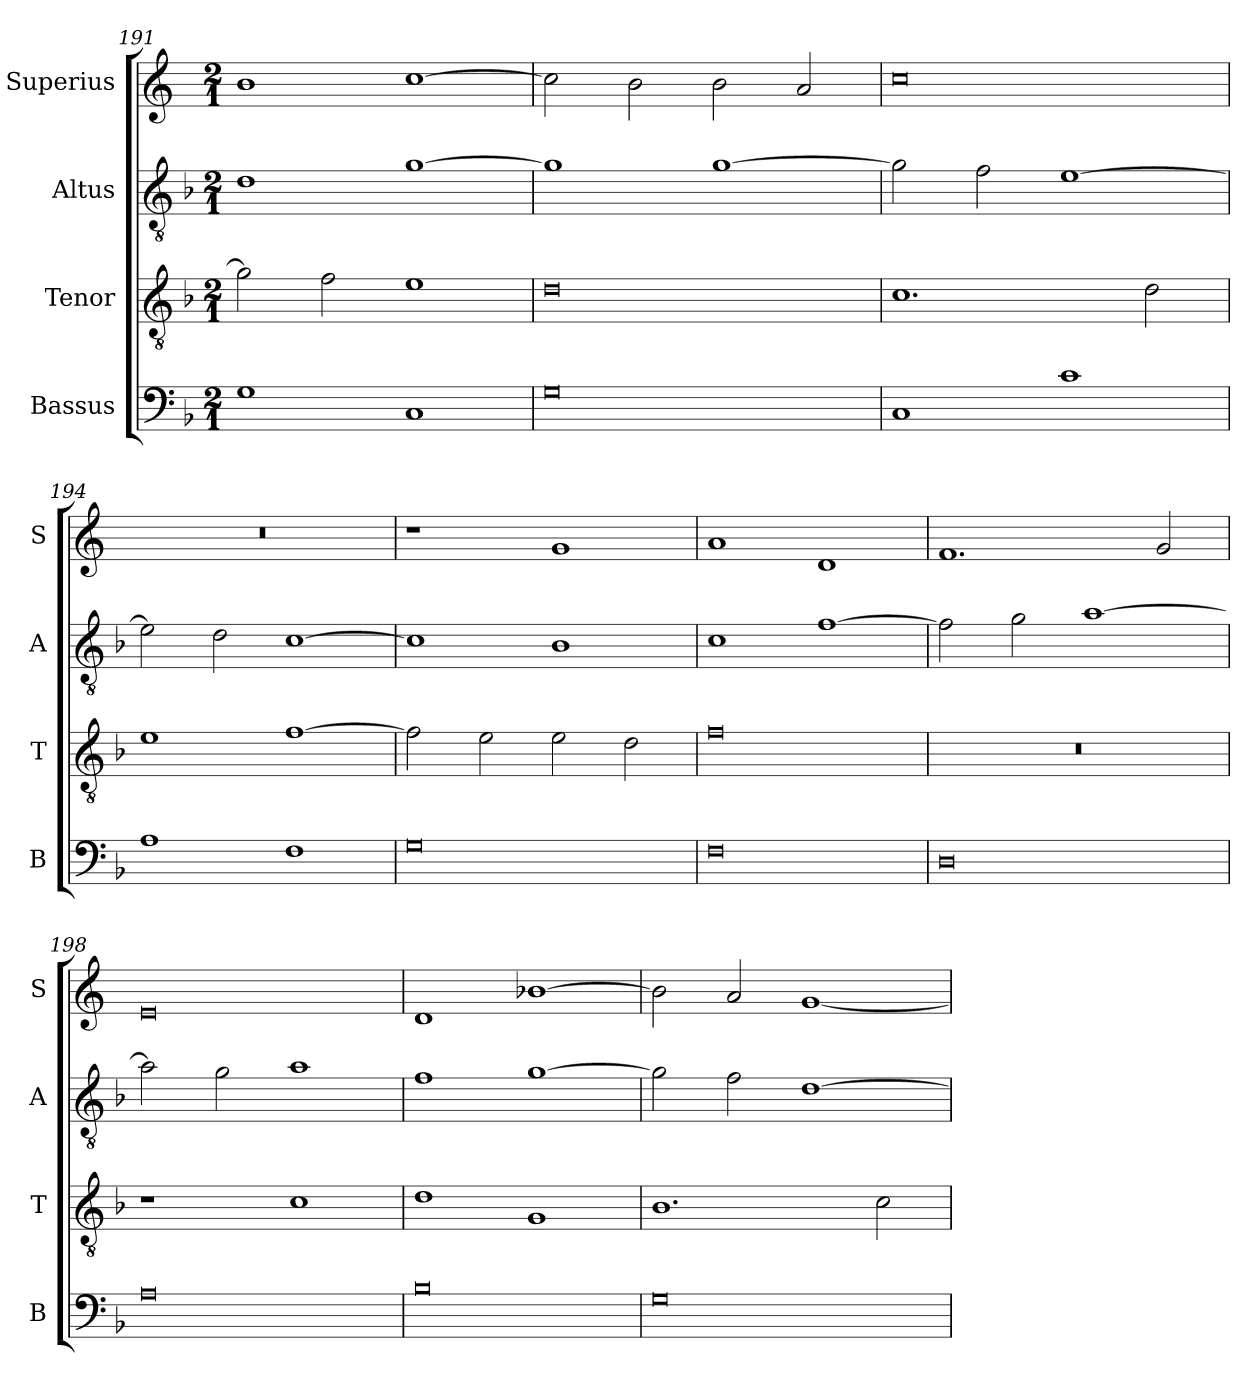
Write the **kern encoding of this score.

**kern	**kern	**kern	**kern
*part4	*part3	*part2	*part1
*staff4	*staff3	*staff2	*staff1
*I"Bassus	*I"Tenor	*I"Altus	*I"Superius
*I'B	*I'T	*I'A	*I'S
*clefF4	*clefGv2	*clefGv2	*clefG2
*k[b-]	*k[b-]	*k[b-]	*k[]
*M2/1	*M2/1	*M2/1	*M2/1
=191	=191	=191	=191
1G	2g\]	1d	1b
.	2f\	.	.
1C	1e	[1g	[1cc
=192	=192	=192	=192
0G	0d	1g]	2cc\]
.	.	.	2b\
.	.	[1g	2b\
.	.	.	2a/
=193	=193	=193	=193
1C	1.c	2g\]	0cc
.	.	2f\	.
1c	.	[1e	.
.	2d\	.	.
=194	=194	=194	=194
1A	1e	2e\]	0r
.	.	2d\	.
1F	[1f	[1c	.
=195	=195	=195	=195
0G	2f\]	1c]	1r
.	2e\	.	.
.	2e\	1B-	1g
.	2d\	.	.
=196	=196	=196	=196
0F	0f	1c	1a
.	.	[1f	1d
=197	=197	=197	=197
0D	0r	2f\]	1.f
.	.	2g\	.
.	.	[1a	.
.	.	.	2g/
=198	=198	=198	=198
0A	1r	2a\]	0e
.	.	2g\	.
.	1c	1a	.
=199	=199	=199	=199
0B-	1d	1f	1d
.	1G	[1g	[1b-X
=200	=200	=200	=200
0G	1.B-	2g\]	2b-\]
.	.	2f\	2a/
.	.	[1d	[1g
.	2c\	.	.
=	=	=	=
*-	*-	*-	*-
